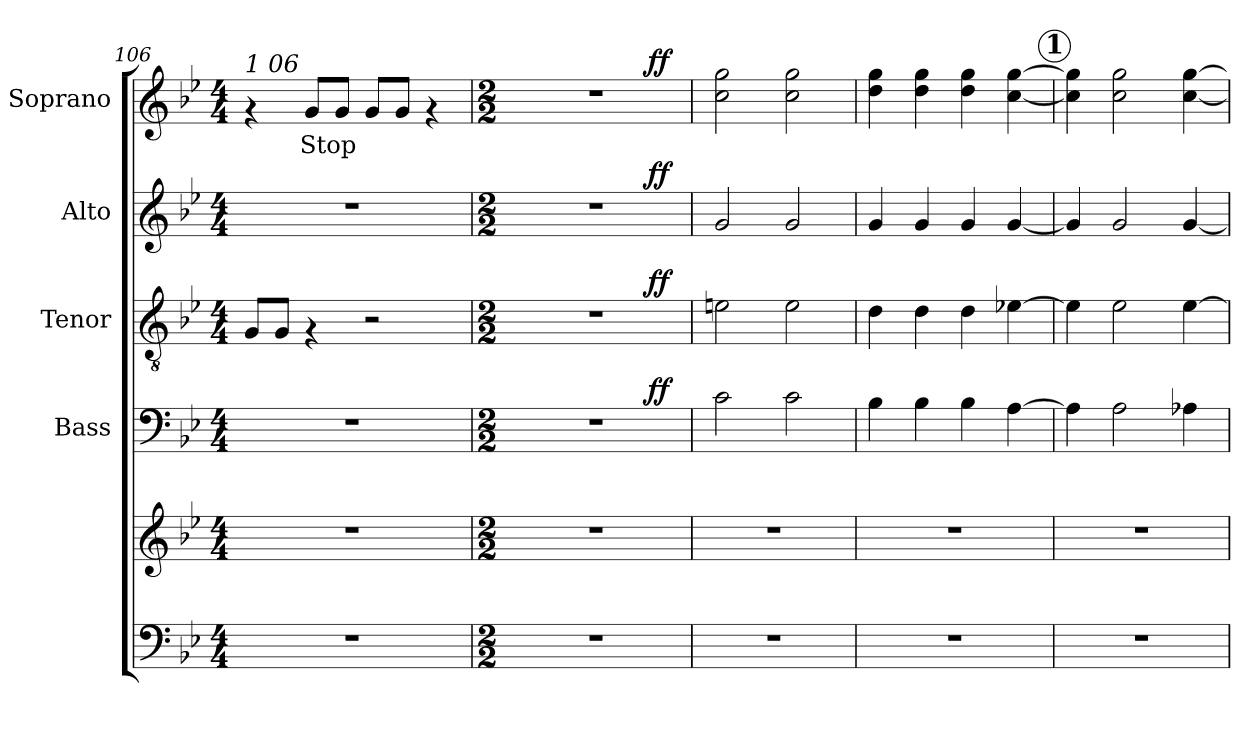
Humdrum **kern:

**kern	**kern	**kern	**dynam	**kern	**dynam	**kern	**dynam	**kern	**text	**dynam
*part5	*part5	*part4	*part4	*part3	*part3	*part2	*part2	*part1	*part1	*part1
*staff6	*staff5	*staff4	*staff4	*staff3	*staff3	*staff2	*staff2	*staff1	*staff1	*staff1
*	*	*I"Bass	*	*I"Tenor	*	*I"Alto	*	*I"Soprano	*	*
*clefF4	*clefG2	*clefF4	*	*clefGv2	*	*clefG2	*	*clefG2	*	*
*k[b-e-]	*k[b-e-]	*k[b-e-]	*	*k[b-e-]	*	*k[b-e-]	*	*k[b-e-]	*	*
*B-:	*B-:	*B-:	*	*B-:	*	*B-:	*	*B-:	*	*
*M4/4	*M4/4	*M4/4	*	*M4/4	*	*M4/4	*	*M4/4	*	*
=106	=106	=106	=106	=106	=106	=106	=106	=106	=106	=106
!	!	!	!	!	!	!	!	!LO:TX:a:i:t=1 06	!	!
1r	1r	1r	.	8G/L	.	1r	.	4rf	.	.
.	.	.	.	8G/J	.	.	.	.	.	.
!	!	!	!	!	!	!	!	!	!LO:LY:b	!
.	.	.	.	4rF	.	.	.	8g/L	Stop	.
.	.	.	.	.	.	.	.	8g/J	.	.
.	.	.	.	2r	.	.	.	8g/L	.	.
.	.	.	.	.	.	.	.	8g/J	.	.
.	.	.	.	.	.	.	.	4rf	.	.
!!LO:PB:g=z
=107	=107	=107	=107	=107	=107	=107	=107	=107	=107	=107
*M2/2	*M2/2	*M2/2	*	*M2/2	*	*M2/2	*	*M2/2	*	*
*	*	*^	*	*^	*	*^	*	*^	*	*
1r	1r	1r	2ryy	.	1r	2ryy	.	1r	2ryy	.	1r	2ryy	.	.
.	.	.	4ryy	.	.	4ryy	.	.	4ryy	.	.	4ryy	.	.
.	.	.	16.ryy	.	.	16.ryy	.	.	16.ryy	.	.	16.ryy	.	.
!	!	!	!	!LO:DY:a	!	!	!LO:DY:a	!	!	!LO:DY:a	!	!	!	!LO:DY:a
.	.	.	8ryy	ff	.	8ryy	ff	.	8ryy	ff	.	8ryy	.	ff
.	.	.	32ryy	.	.	32ryy	.	.	32ryy	.	.	32ryy	.	.
*	*	*v	*v	*	*	*	*	*v	*v	*	*v	*v	*	*
*	*	*	*	*v	*v	*	*	*	*	*	*
=108	=108	=108	=108	=108	=108	=108	=108	=108	=108	=108
1r	1r	2c\	.	2en\	.	2g/	.	2cc\ 2gg\	.	.
.	.	2c\	.	2e\	.	2g/	.	2cc\ 2gg\	.	.
=109	=109	=109	=109	=109	=109	=109	=109	=109	=109	=109
1r	1r	4B-\	.	4d\	.	4g/	.	4dd\> 4gg\>	.	.
.	.	4B-\	.	4d\	.	4g/	.	4dd\ 4gg\	.	.
.	.	4B-\	.	4d\	.	4g/	.	4dd\ 4gg\	.	.
.	.	[<4A\	.	[<4e-X\	.	[>4g/	.	[>4cc\ [<4gg\	.	.
!!LO:REH:place=s1:a:enc=circle:t=1
=110	=110	=110	=110	=110	=110	=110	=110	=110	=110	=110
1r	1r	4A\]	.	4e-\]	.	4g/]	.	4cc\]> 4gg\]>	.	.
.	.	2A\	.	2e-\	.	2g/	.	2cc\ 2gg\	.	.
.	.	4A-X\	.	[<4e-\	.	[>4g/	.	[>4cc\ [<4gg\	.	.
=	=	=	=	=	=	=	=	=	=	=
*-	*-	*-	*-	*-	*-	*-	*-	*-	*-	*-
